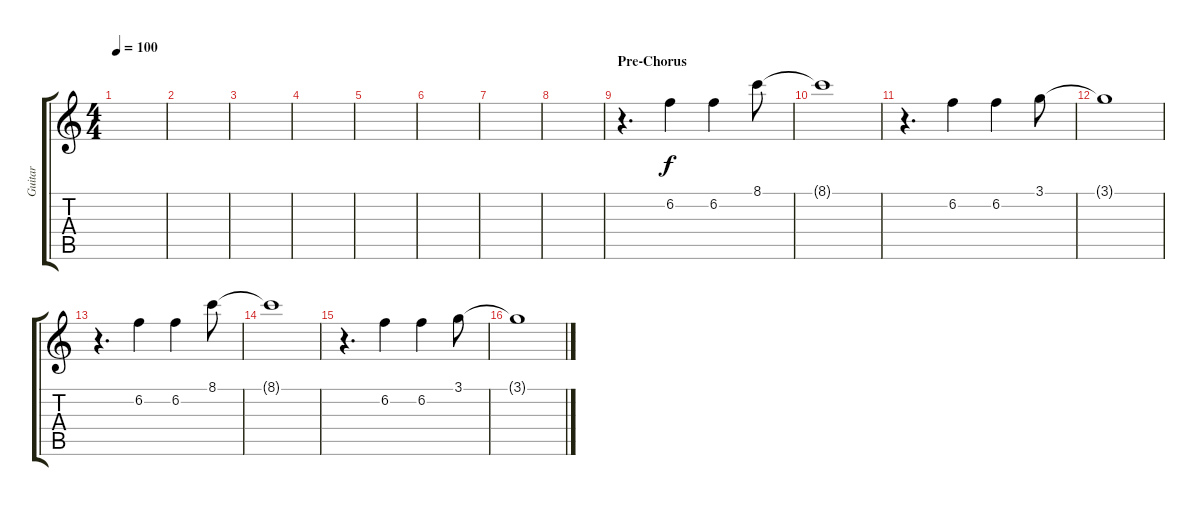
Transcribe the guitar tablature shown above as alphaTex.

\track ("Guitar" "Guitar") {instrument electricguitarclean}
\staff {score tabs}
\tuning (E4 B3 G3 D3 A2 E2) {hide}
\ts (4 4)
\tempo 100
\clef g2
\ks c
|
|
|
|
|
|
|
|
\section ("" "Pre-Chorus")
r.4{d} 6.2.4 6.2.4 8.1.8 |
8.1{t}.1 |
r.4{d} 6.2.4 6.2.4 3.1.8 |
3.1{t}.1 |
r.4{d} 6.2.4 6.2.4 8.1.8 |
8.1{t}.1 |
r.4{d} 6.2.4 6.2.4 3.1.8 |
3.1{t}.1
